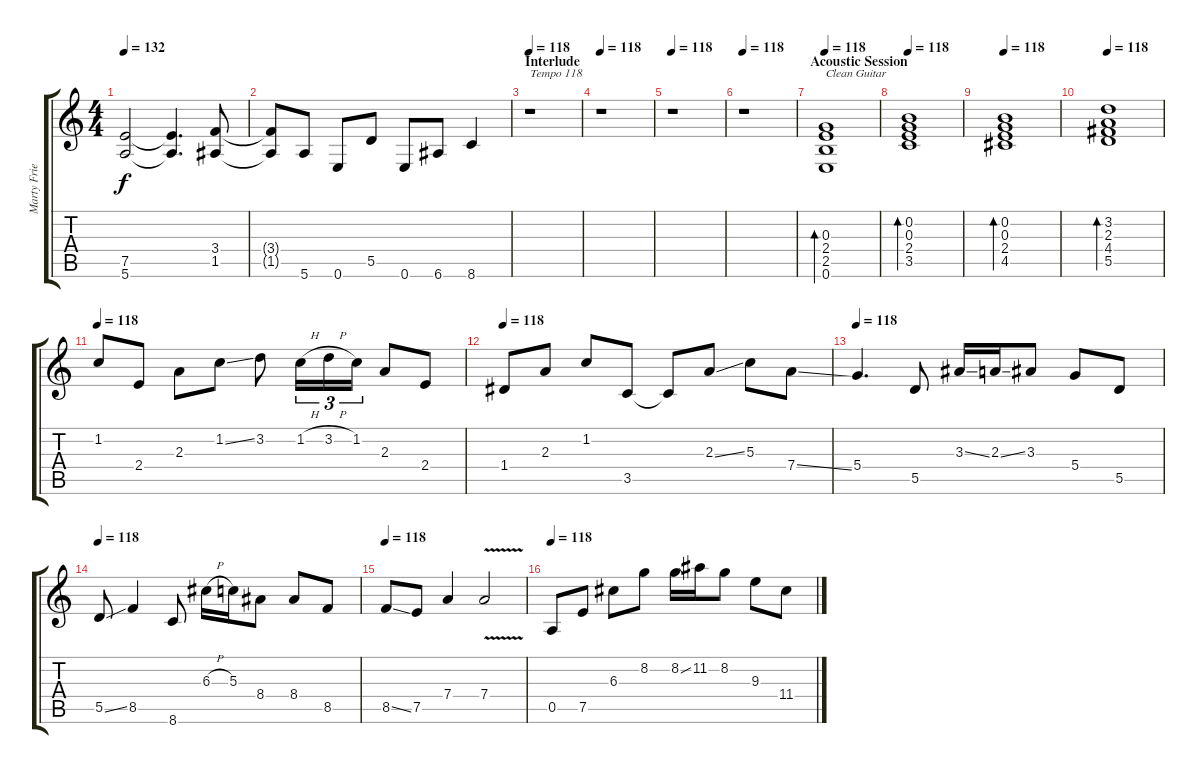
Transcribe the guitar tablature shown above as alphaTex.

\track ("Marty Friedman (Disto Gtr)" "Marty Frie") {instrument distortionguitar}
\staff {score tabs}
\tuning (E4 B3 G3 D3 A2 E2) {hide}
\ts (4 4)
\tempo 132
\clef g2
\ks c
(7.5 5.6).2{dy f} (7.5{t} 5.6{t}).4{d} (3.4 1.5).8 |
(3.4{t} 1.5{t}).8 5.6.8 0.6.8 5.5.8 0.6.8 6.6.8 8.6.4 |
\section ("" "Interlude")
\tempo 118
r.1{txt "Tempo 118"} |
\tempo 118
r.1 |
\tempo 118
r.1 |
\tempo 118
r.1 |
\section ("" "Acoustic Session")
\tempo 118
(0.3 2.4 2.5 0.6).1{bd 480 txt "Clean Guitar" instrument acousticguitarnylon} |
\tempo 118
(0.2 0.3 2.4 3.5).1{bd 480 instrument acousticguitarnylon} |
\tempo 118
(0.2 0.3 2.4 4.5).1{bd 480 instrument acousticguitarnylon} |
\tempo 118
(3.2 2.3 4.4 5.5).1{bd 480 instrument acousticguitarnylon} |
\tempo 118
1.2.8{instrument acousticguitarnylon} 2.4.8 2.3.8 1.2{ss}.8 3.2.8 1.2{h}.16{tu (3 2)} 3.2{h}.16{tu (3 2)} 1.2.16{tu (3 2)} 2.3.8 2.4.8 |
\tempo 118
1.4.8{instrument acousticguitarnylon} 2.3.8 1.2.8 3.5.8 3.5{t}.8 2.3{ss}.8 5.3.8 7.4{ss}.8 |
\tempo 118
5.4.4{d instrument acousticguitarnylon} 5.5.8 3.3{ss}.16 2.3{ss}.16 3.3.8 5.4.8 5.5.8 |
\tempo 118
5.5{ss}.8{instrument acousticguitarnylon} 8.5.4 8.6.8 6.3{h}.16 5.3.16 8.4.8 8.4.8 8.5.8 |
\tempo 118
8.5{ss}.8{instrument acousticguitarnylon} 7.5.8 7.4.4 7.4{v}.2 |
\tempo 118
0.5.8{instrument acousticguitarnylon} 7.5.8 6.3.8 8.2.8 8.2{ss}.16 11.2.16 8.2.8 9.3.8 11.4.8
